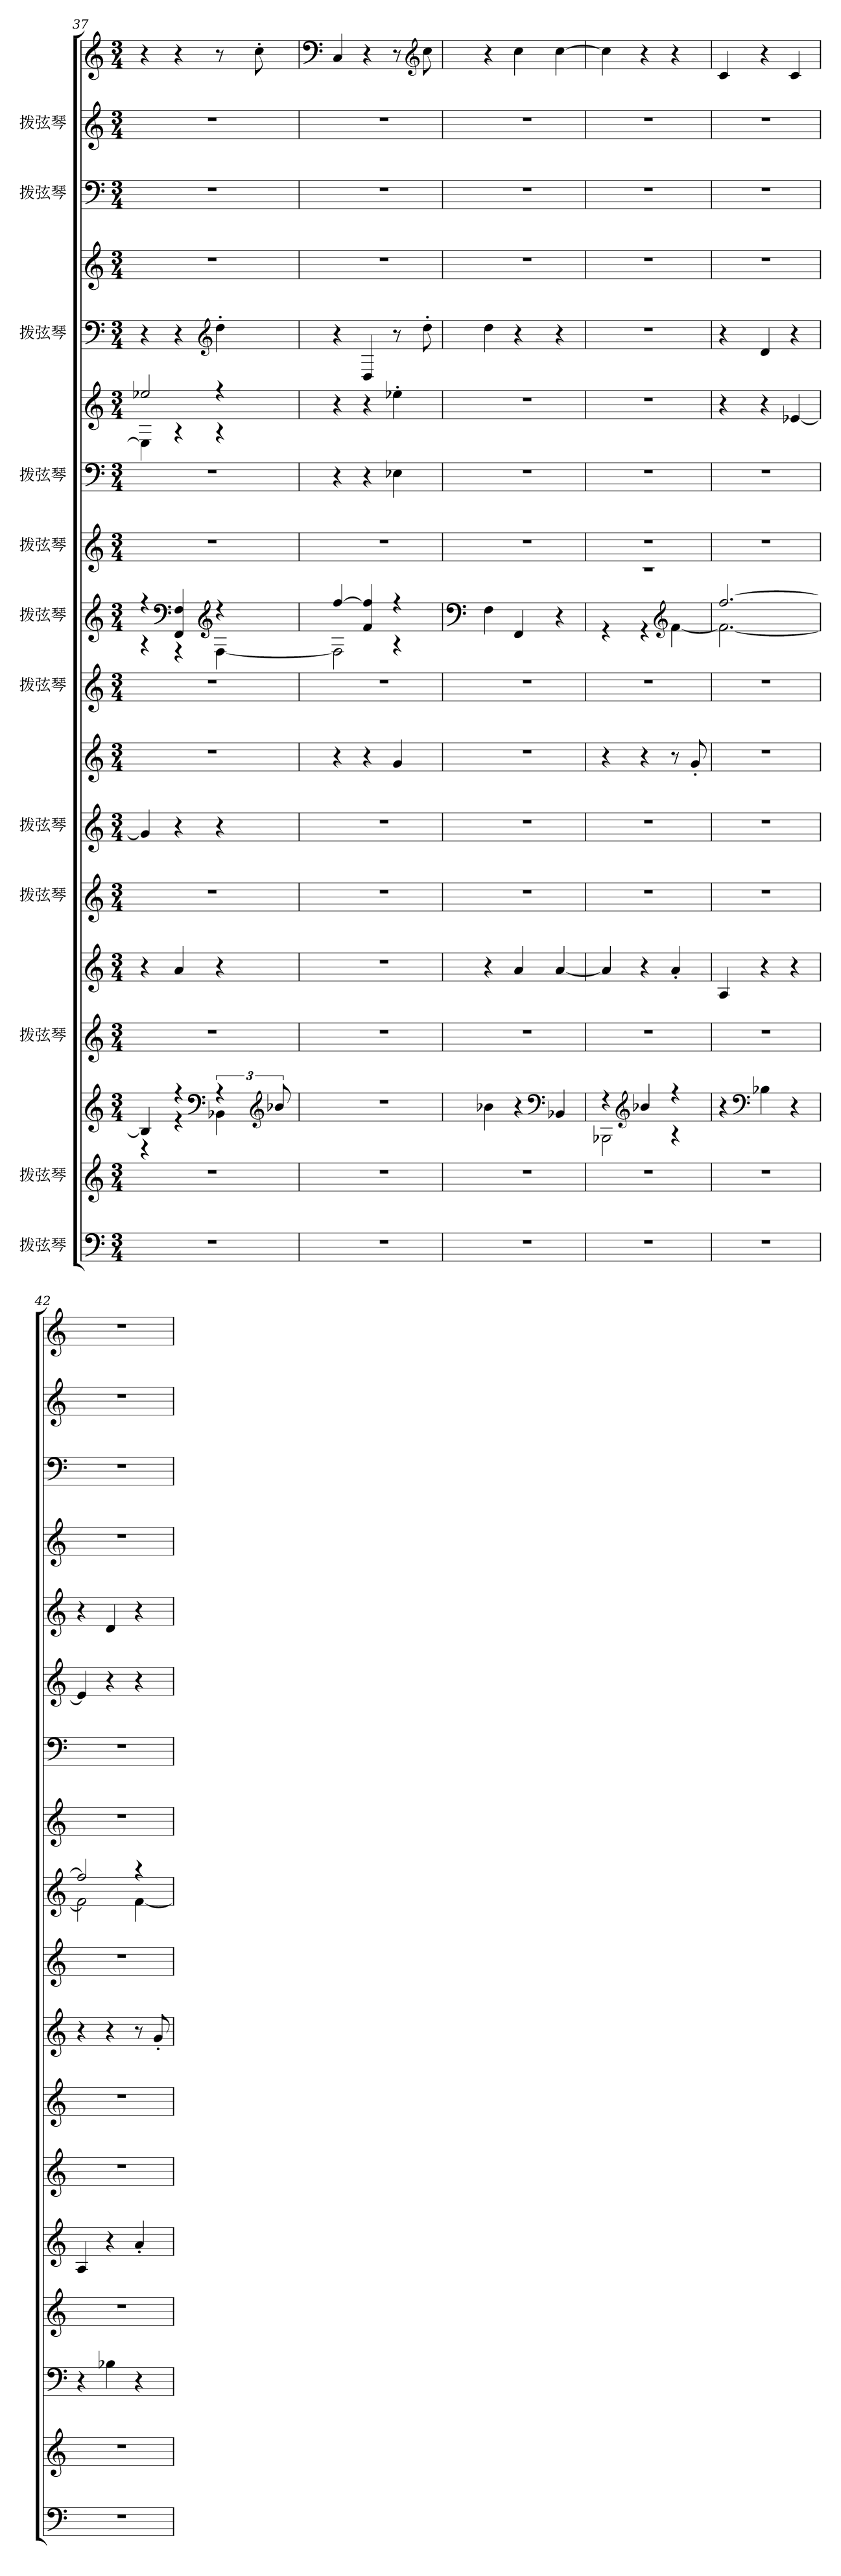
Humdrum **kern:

**kern	**kern	**kern	**kern	**kern	**kern	**kern	**kern	**kern	**kern	**kern	**kern	**kern	**kern	**kern	**kern	**kern	**kern
*part12	*part11	*part11	*part10	*part10	*part9	*part8	*part8	*part7	*part6	*part5	*part4	*part4	*part3	*part3	*part2	*part1	*part1
*staff18	*staff17	*staff16	*staff15	*staff14	*staff13	*staff12	*staff11	*staff10	*staff9	*staff8	*staff7	*staff6	*staff5	*staff4	*staff3	*staff2	*staff1
*I"拨弦琴	*I"拨弦琴	*	*I"拨弦琴	*	*I"拨弦琴	*I"拨弦琴	*	*I"拨弦琴	*I"拨弦琴	*I"拨弦琴	*I"拨弦琴	*	*I"拨弦琴	*	*I"拨弦琴	*I"拨弦琴	*
*clefF4	*clefG2	*clefG2	*clefG2	*clefG2	*clefG2	*clefG2	*clefG2	*clefG2	*clefG2	*clefG2	*clefF4	*clefG2	*clefF4	*clefG2	*clefF4	*clefG2	*clefG2
*k[]	*k[]	*k[]	*k[]	*k[]	*k[]	*k[]	*k[]	*k[]	*k[]	*k[]	*k[]	*k[]	*k[]	*k[]	*k[]	*k[]	*k[]
*M3/4	*M3/4	*M3/4	*M3/4	*M3/4	*M3/4	*M3/4	*M3/4	*M3/4	*M3/4	*M3/4	*M3/4	*M3/4	*M3/4	*M3/4	*M3/4	*M3/4	*M3/4
=37	=37	=37	=37	=37	=37	=37	=37	=37	=37	=37	=37	=37	=37	=37	=37	=37	=37
*	*	*^	*	*	*	*	*	*	*^	*	*	*^	*	*	*	*	*
2.r	2.r	4B-/]	4r	2.r	4r	2.r	4g/]	2.r	2.r	4r	4r	2.r	2.r	2ee-X/	4E-\]	4r	2.r	2.r	2.r	4r
*	*	*	*	*	*	*	*	*	*	*clefF4	*	*	*	*	*	*	*	*	*	*
.	.	4r	4r	.	4a/	.	4r	.	.	4FF/ 4F/	4r	.	.	.	4r	4r	.	.	.	4r
*	*	*clefF4	*	*	*	*	*	*	*	*clefG2	*	*	*	*	*	*clefG2	*	*	*	*
.	.	6r	4BB-X\	.	4r	.	4r	.	.	4r	[4F\	.	.	4r	4r	4dd'\	.	.	.	8r
.	.	.	.	.	.	.	.	.	.	.	.	.	.	.	.	.	.	.	.	8cc'\
*	*	*clefG2	*	*	*	*	*	*	*	*	*	*	*	*	*	*	*	*	*	*
.	.	12b-X/	.	.	.	.	.	.	.	.	.	.	.	.	.	.	.	.	.	.
*	*	*v	*v	*	*	*	*	*	*	*	*	*	*	*v	*v	*	*	*	*	*
!!LO:PB:g=z
=38	=38	=38	=38	=38	=38	=38	=38	=38	=38	=38	=38	=38	=38	=38	=38	=38	=38	=38
*	*	*	*	*	*	*	*	*	*	*	*	*	*	*	*	*	*	*clefF4
2.r	2.r	2.r	2.r	2.r	2.r	2.r	4r	2.r	[4ff/	2F\]	2.r	4r	4r	4r	2.r	2.r	2.r	4C/
.	.	.	.	.	.	.	4r	.	4f/ 4ff/]	.	.	4r	4r	4D/	.	.	.	4r
.	.	.	.	.	.	.	4g/	.	4r	4r	.	4E-X\	4ee-X'\	8r	.	.	.	8r
*	*	*	*	*	*	*	*	*	*	*	*	*	*	*	*	*	*	*clefG2
.	.	.	.	.	.	.	.	.	.	.	.	.	.	8dd'\	.	.	.	8cc\
*	*	*	*	*	*	*	*	*	*v	*v	*	*	*	*	*	*	*	*
=39	=39	=39	=39	=39	=39	=39	=39	=39	=39	=39	=39	=39	=39	=39	=39	=39	=39
*	*	*	*	*	*	*	*	*	*clefF4	*	*	*	*	*	*	*	*
2.r	2.r	4b-X\	2.r	4r	2.r	2.r	2.r	2.r	4F\	2.r	2.r	2.r	4dd\	2.r	2.r	2.r	4r
.	.	4r	.	4a/	.	.	.	.	4FF/	.	.	.	4r	.	.	.	4cc\
*	*	*clefF4	*	*	*	*	*	*	*	*	*	*	*	*	*	*	*
.	.	4BB-X/	.	[4a/	.	.	.	.	4r	.	.	.	4r	.	.	.	[4cc\
=40	=40	=40	=40	=40	=40	=40	=40	=40	=40	=40	=40	=40	=40	=40	=40	=40	=40
*	*	*^	*	*	*	*	*	*	*^	*	*	*	*	*	*	*	*
2.r	2.r	4r	2BBB-X\	2.r	4a/]	2.r	2.r	4r	2.r	2.r	4r	2.r	2.r	2.r	2.r	2.r	2.r	2.r	4cc\]
*	*	*clefG2	*	*	*	*	*	*	*	*	*	*	*	*	*	*	*	*	*
.	.	4b-X/	.	.	4r	.	.	4r	.	.	4r	.	.	.	.	.	.	.	4r
*	*	*	*	*	*	*	*	*	*	*clefG2	*	*	*	*	*	*	*	*	*
.	.	4r	4r	.	4a'/	.	.	8r	.	.	[4f\	.	.	.	.	.	.	.	4r
.	.	.	.	.	.	.	.	8g'/	.	.	.	.	.	.	.	.	.	.	.
*	*	*v	*v	*	*	*	*	*	*	*	*	*	*	*	*	*	*	*	*
=41	=41	=41	=41	=41	=41	=41	=41	=41	=41	=41	=41	=41	=41	=41	=41	=41	=41	=41
2.r	2.r	4r	2.r	4A/	2.r	2.r	2.r	2.r	[2.ff/	2.f\_	2.r	2.r	4r	4r	2.r	2.r	2.r	4c/
*	*	*clefF4	*	*	*	*	*	*	*	*	*	*	*	*	*	*	*	*
.	.	4B-X\	.	4r	.	.	.	.	.	.	.	.	4r	4d/	.	.	.	4r
.	.	4r	.	4r	.	.	.	.	.	.	.	.	[4e-X/	4r	.	.	.	4c/
=42	=42	=42	=42	=42	=42	=42	=42	=42	=42	=42	=42	=42	=42	=42	=42	=42	=42	=42
2.r	2.r	4r	2.r	4A/	2.r	2.r	4r	2.r	2ff/]	2f\]	2.r	2.r	4e-/]	4r	2.r	2.r	2.r	2.r
.	.	4B-X\	.	4r	.	.	4r	.	.	.	.	.	4r	4d/	.	.	.	.
.	.	4r	.	4a'/	.	.	8r	.	4r	[4f\	.	.	4r	4r	.	.	.	.
.	.	.	.	.	.	.	8g'/	.	.	.	.	.	.	.	.	.	.	.
*	*	*	*	*	*	*	*	*	*v	*v	*	*	*	*	*	*	*	*
=	=	=	=	=	=	=	=	=	=	=	=	=	=	=	=	=	=
*-	*-	*-	*-	*-	*-	*-	*-	*-	*-	*-	*-	*-	*-	*-	*-	*-	*-
